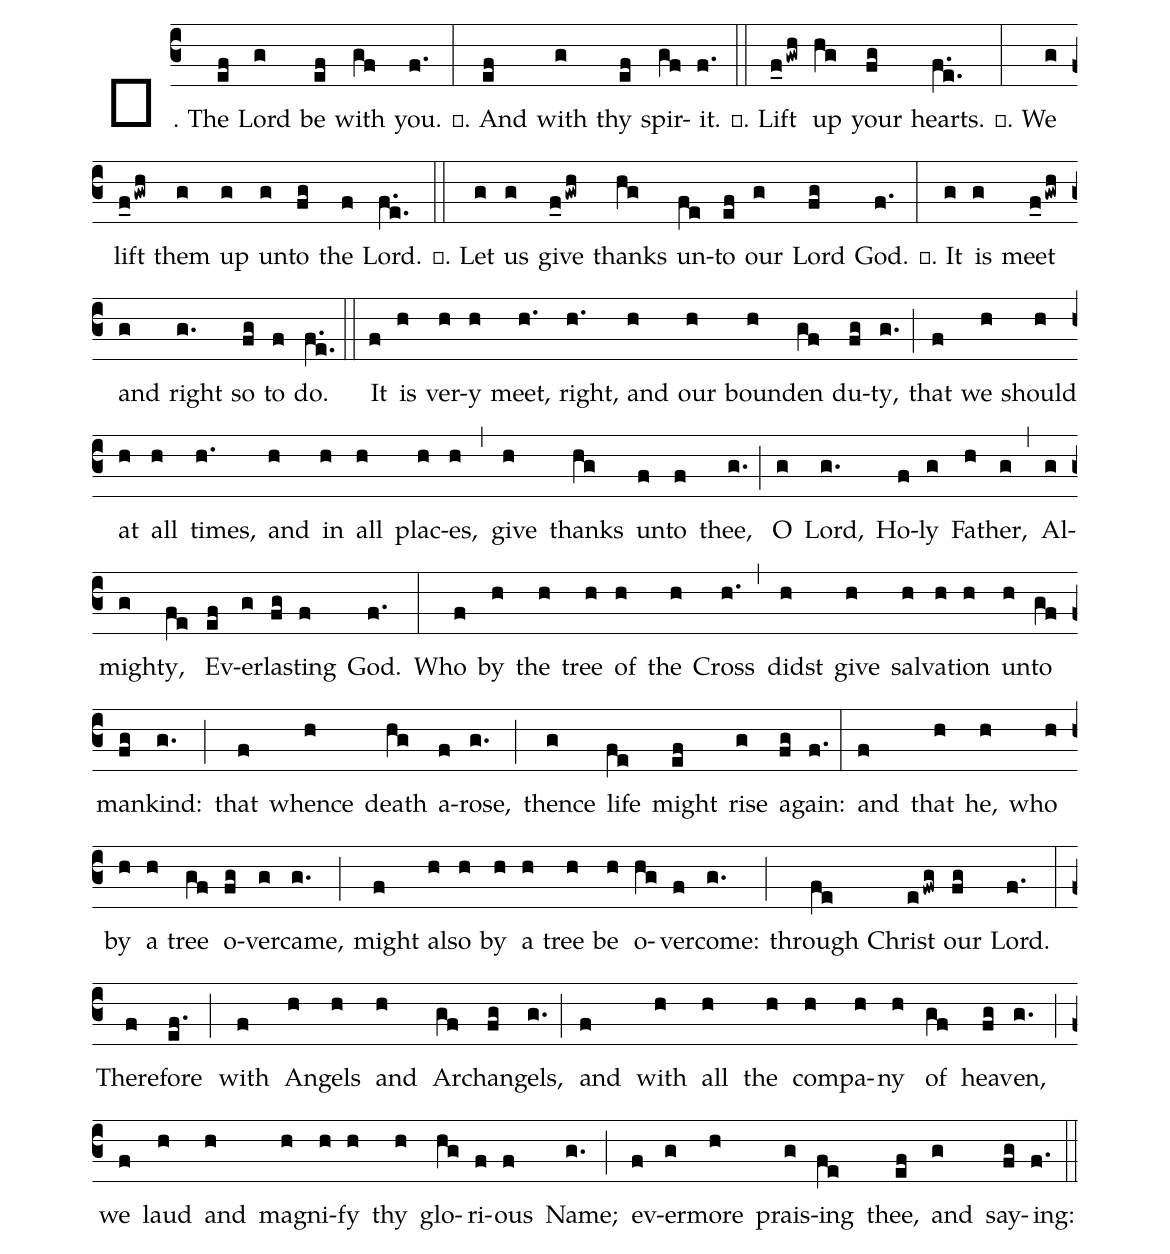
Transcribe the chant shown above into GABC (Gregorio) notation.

%%
(c3)℣. The(ef) Lord(g) be(ef) with(gf) you.(f.) (:) ℟. And(ef) with(g) thy(ef) spir(gf)it.(f.) (::) ℣. Lift(f_0gwh) up(hg) your(fg) hearts.(f.e.) (:) ℟. We(g) lift(f_0gwh) them(g) up(g) un(g)to(fg) the(f) Lord.(f.e.) (::) ℣. Let(g) us(g) give(f_0gwh) thanks(hg) un(fe)to(ef) our(g) Lord(fg) God.(f.) (:) ℟. It(g) is(g) meet(f_0gwh) and(g) right(g.) so(fg) to(f) do.(f.e.) (::) It(f) is(h) ver(h)y(h) meet,(h.) right,(h.) and(h) our(h) bound(h)en(gf) du(fg)ty,(g.) (;) that(f) we(h) should(h) at(h) all(h) times,(h.) and(h) in(h) all(h) plac(h)es,(h) (,) give(h) thanks(hg) un(f)to(f) thee,(g.) (;) O(g) Lord,(g.) Ho(f)ly(g) Fa(h)ther,(g) (,) Al(g)might(g)y,(fe) Ev(ef)er(g)last(fg)ing(f) God.(f.) (:)
Who(f) by(h) the(h) tree(h) of(h) the(h) Cross(h.) (,) didst(h) give(h) sal(h)va(h)tion(h) un(h)to(gf) man(fg)kind:(g.) (;) that(f) whence(h) death(hg) a(f)rose,(g.) (;) thence(g) life(fe) might(ef) rise(g) a(fg)gain:(f.) (:) and(f) that(h) he,(h) who(h) by(h) a(h) tree(gf) o(fg)ver(g)came,(g.) (;) might(f) al(h)so(h) by(h) a(h) tree(h) be(h) o(hg)ver(f)come:(g.) (;) through(fe) Christ(efwg) our(fg) Lord.(f.) (:)
There(f)fore(ef.) (;) with(f) An(h)gels(h) and(h) Arch(gf)an(fg)gels,(g.) (;) and(f) with(h) all(h) the(h) com(h)pa(h)ny(h) of(gf) heav(fg)en,(g.) (;) we(f) laud(h) and(h) mag(h)ni(h)fy(h) thy(h) glo(hg)ri(f)ous(f) Name;(g.) (;) ev(f)er(g)more(h) prais(g)ing(fe) thee,(ef) and(g) say(fg)ing:(f.) (::)
